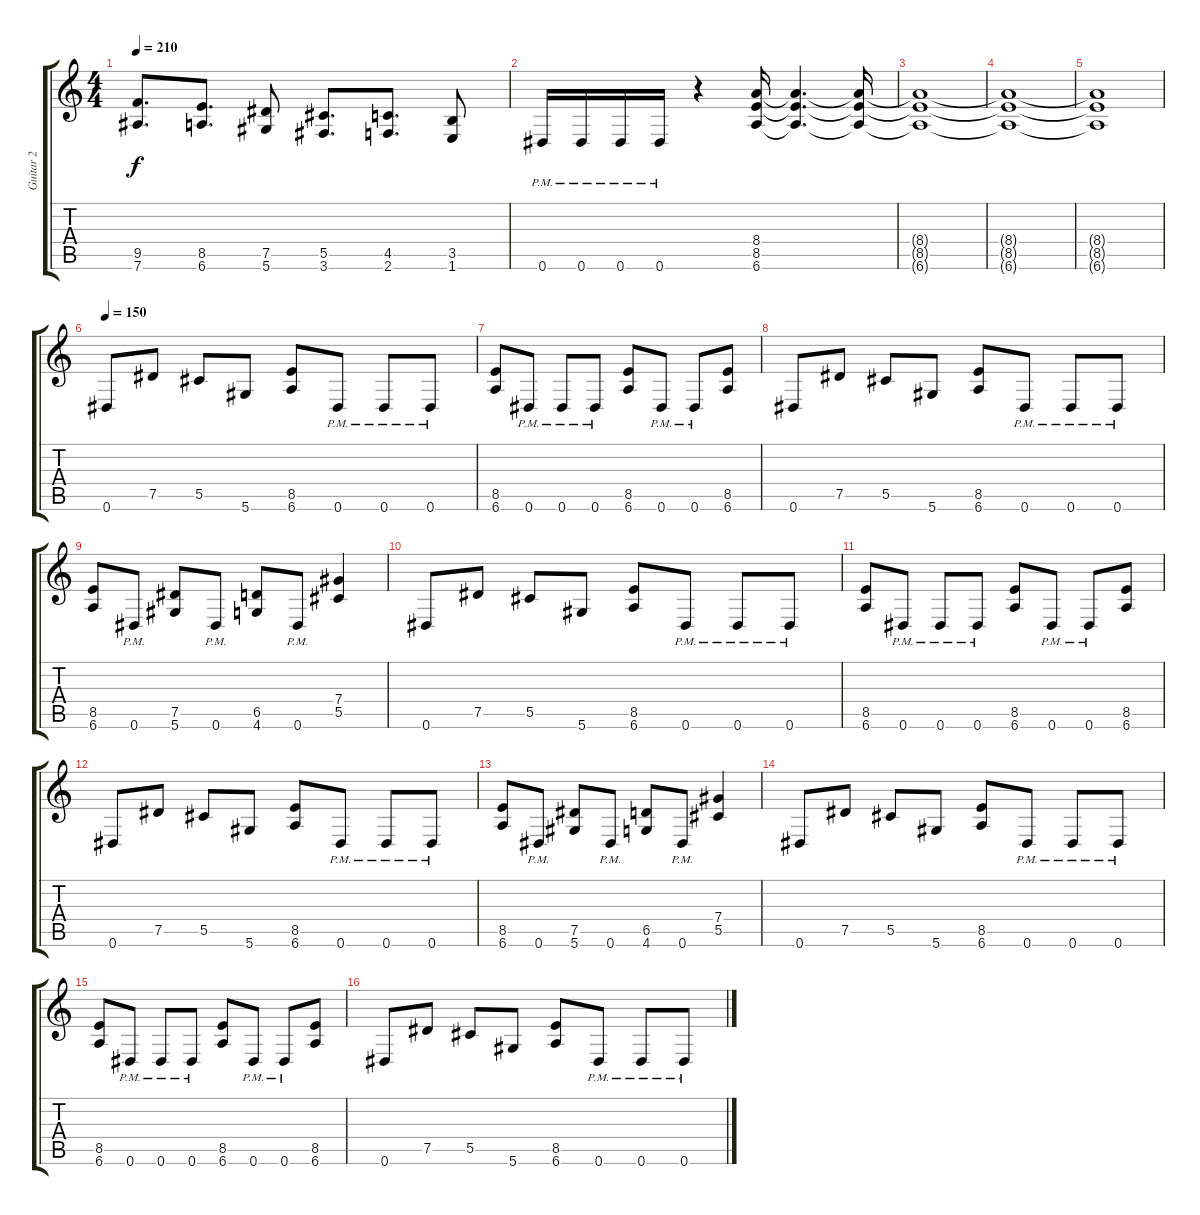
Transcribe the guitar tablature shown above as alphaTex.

\track ("Guitar 2" "Guitar 2") {instrument distortionguitar}
\staff {score tabs}
\tuning (Eb4 Bb3 Gb3 Db3 Ab2 Eb2) {hide}
\ts (4 4)
\tempo 210
\clef g2
\ks c
(9.5 7.6).8{d dy f} (8.5 6.6).8{d} (7.5 5.6).8 (5.5 3.6).8{d} (4.5 2.6).8{d} (3.5 1.6).8 |
0.6{pm}.16 0.6{pm}.16 0.6{pm}.16 0.6{pm}.16 r.4 (8.4 8.5 6.6).16 (8.4{t} 8.5{t} 6.6{t}).4{d} (8.4{t} 8.5{t} 6.6{t}).16 |
(8.4{t} 8.5{t} 6.6{t}).1 |
(8.4{t} 8.5{t} 6.6{t}).1 |
(8.4{t} 8.5{t} 6.6{t}).1 |
\tempo 150
0.6.8 7.5.8 5.5.8 5.6.8 (8.5 6.6).8 0.6{pm}.8 0.6{pm}.8 0.6{pm}.8 |
(8.5 6.6).8 0.6{pm}.8 0.6{pm}.8 0.6{pm}.8 (8.5 6.6).8 0.6{pm}.8 0.6{pm}.8 (8.5 6.6).8 |
0.6.8 7.5.8 5.5.8 5.6.8 (8.5 6.6).8 0.6{pm}.8 0.6{pm}.8 0.6{pm}.8 |
(8.5 6.6).8 0.6{pm}.8 (7.5 5.6).8 0.6{pm}.8 (6.5 4.6).8 0.6{pm}.8 (7.4 5.5).4 |
0.6.8 7.5.8 5.5.8 5.6.8 (8.5 6.6).8 0.6{pm}.8 0.6{pm}.8 0.6{pm}.8 |
(8.5 6.6).8 0.6{pm}.8 0.6{pm}.8 0.6{pm}.8 (8.5 6.6).8 0.6{pm}.8 0.6{pm}.8 (8.5 6.6).8 |
0.6.8 7.5.8 5.5.8 5.6.8 (8.5 6.6).8 0.6{pm}.8 0.6{pm}.8 0.6{pm}.8 |
(8.5 6.6).8 0.6{pm}.8 (7.5 5.6).8 0.6{pm}.8 (6.5 4.6).8 0.6{pm}.8 (7.4 5.5).4 |
0.6.8 7.5.8 5.5.8 5.6.8 (8.5 6.6).8 0.6{pm}.8 0.6{pm}.8 0.6{pm}.8 |
(8.5 6.6).8 0.6{pm}.8 0.6{pm}.8 0.6{pm}.8 (8.5 6.6).8 0.6{pm}.8 0.6{pm}.8 (8.5 6.6).8 |
0.6.8 7.5.8 5.5.8 5.6.8 (8.5 6.6).8 0.6{pm}.8 0.6{pm}.8 0.6{pm}.8
